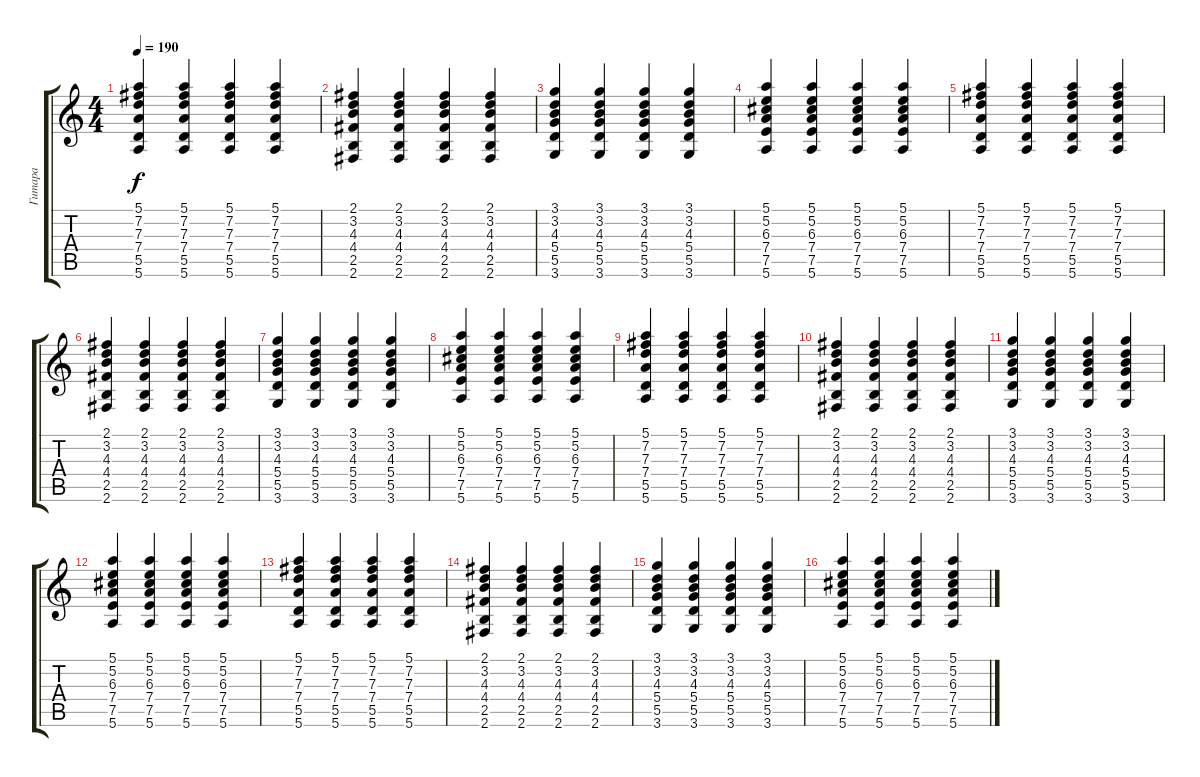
\track ("Гитара" "Гитара") {instrument distortionguitar}
\staff {score tabs}
\tuning (E4 B3 G3 D3 A2 E2) {hide}
\ts (4 4)
\tempo 190
\clef g2
\ks c
(5.1 7.2 7.3 7.4 5.5 5.6).4{dy f} (5.1 7.2 7.3 7.4 5.5 5.6).4 (5.1 7.2 7.3 7.4 5.5 5.6).4 (5.1 7.2 7.3 7.4 5.5 5.6).4 |
(2.1 3.2 4.3 4.4 2.5 2.6).4 (2.1 3.2 4.3 4.4 2.5 2.6).4 (2.1 3.2 4.3 4.4 2.5 2.6).4 (2.1 3.2 4.3 4.4 2.5 2.6).4 |
(3.1 3.2 4.3 5.4 5.5 3.6).4 (3.1 3.2 4.3 5.4 5.5 3.6).4 (3.1 3.2 4.3 5.4 5.5 3.6).4 (3.1 3.2 4.3 5.4 5.5 3.6).4 |
(5.1 5.2 6.3 7.4 7.5 5.6).4 (5.1 5.2 6.3 7.4 7.5 5.6).4 (5.1 5.2 6.3 7.4 7.5 5.6).4 (5.1 5.2 6.3 7.4 7.5 5.6).4 |
(5.1 7.2 7.3 7.4 5.5 5.6).4 (5.1 7.2 7.3 7.4 5.5 5.6).4 (5.1 7.2 7.3 7.4 5.5 5.6).4 (5.1 7.2 7.3 7.4 5.5 5.6).4 |
(2.1 3.2 4.3 4.4 2.5 2.6).4 (2.1 3.2 4.3 4.4 2.5 2.6).4 (2.1 3.2 4.3 4.4 2.5 2.6).4 (2.1 3.2 4.3 4.4 2.5 2.6).4 |
(3.1 3.2 4.3 5.4 5.5 3.6).4 (3.1 3.2 4.3 5.4 5.5 3.6).4 (3.1 3.2 4.3 5.4 5.5 3.6).4 (3.1 3.2 4.3 5.4 5.5 3.6).4 |
(5.1 5.2 6.3 7.4 7.5 5.6).4 (5.1 5.2 6.3 7.4 7.5 5.6).4 (5.1 5.2 6.3 7.4 7.5 5.6).4 (5.1 5.2 6.3 7.4 7.5 5.6).4 |
(5.1 7.2 7.3 7.4 5.5 5.6).4 (5.1 7.2 7.3 7.4 5.5 5.6).4 (5.1 7.2 7.3 7.4 5.5 5.6).4 (5.1 7.2 7.3 7.4 5.5 5.6).4 |
(2.1 3.2 4.3 4.4 2.5 2.6).4 (2.1 3.2 4.3 4.4 2.5 2.6).4 (2.1 3.2 4.3 4.4 2.5 2.6).4 (2.1 3.2 4.3 4.4 2.5 2.6).4 |
(3.1 3.2 4.3 5.4 5.5 3.6).4 (3.1 3.2 4.3 5.4 5.5 3.6).4 (3.1 3.2 4.3 5.4 5.5 3.6).4 (3.1 3.2 4.3 5.4 5.5 3.6).4 |
(5.1 5.2 6.3 7.4 7.5 5.6).4 (5.1 5.2 6.3 7.4 7.5 5.6).4 (5.1 5.2 6.3 7.4 7.5 5.6).4 (5.1 5.2 6.3 7.4 7.5 5.6).4 |
(5.1 7.2 7.3 7.4 5.5 5.6).4 (5.1 7.2 7.3 7.4 5.5 5.6).4 (5.1 7.2 7.3 7.4 5.5 5.6).4 (5.1 7.2 7.3 7.4 5.5 5.6).4 |
(2.1 3.2 4.3 4.4 2.5 2.6).4 (2.1 3.2 4.3 4.4 2.5 2.6).4 (2.1 3.2 4.3 4.4 2.5 2.6).4 (2.1 3.2 4.3 4.4 2.5 2.6).4 |
(3.1 3.2 4.3 5.4 5.5 3.6).4 (3.1 3.2 4.3 5.4 5.5 3.6).4 (3.1 3.2 4.3 5.4 5.5 3.6).4 (3.1 3.2 4.3 5.4 5.5 3.6).4 |
(5.1 5.2 6.3 7.4 7.5 5.6).4 (5.1 5.2 6.3 7.4 7.5 5.6).4 (5.1 5.2 6.3 7.4 7.5 5.6).4 (5.1 5.2 6.3 7.4 7.5 5.6).4
